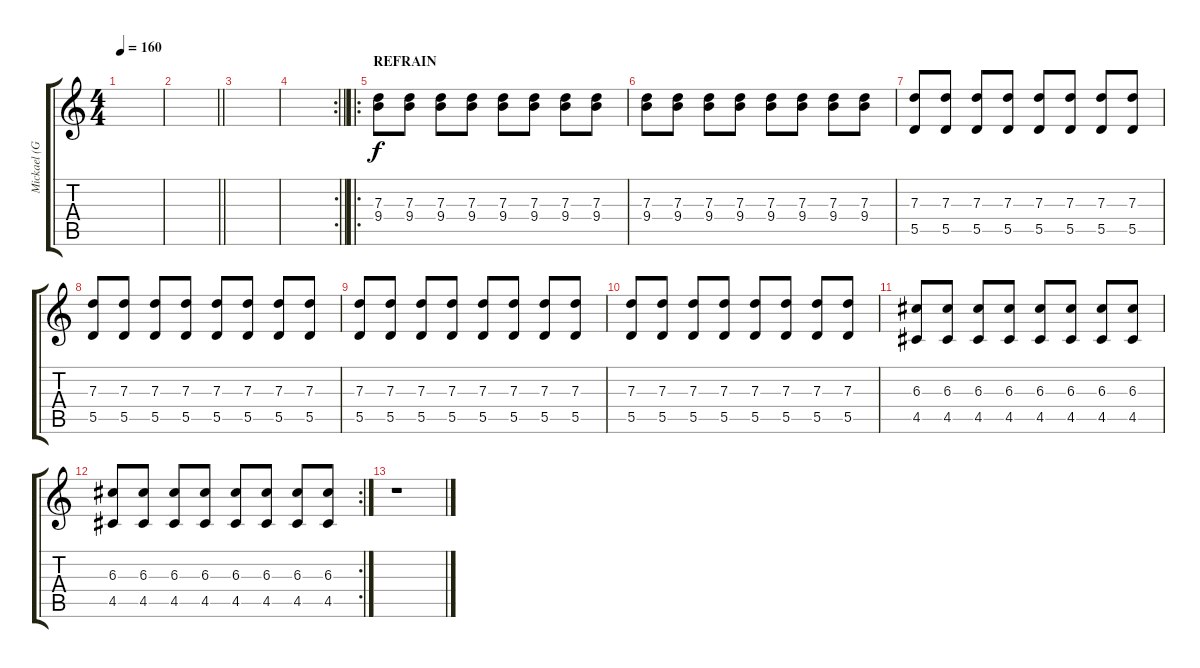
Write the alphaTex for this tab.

\track ("Mickael (Guitare_01)" "Mickael (G") {instrument overdrivenguitar}
\staff {score tabs}
\tuning (E4 B3 G3 D3 A2 E2) {hide}
\ts (4 4)
\tempo 160
\clef g2
\ks c
|
\barLineRight lightlight
|
\section ("" "")
|
\rc 2
\barLineRight lightlight
|
\ro
\section ("" "REFRAIN")
(7.3 9.4).8 (7.3 9.4).8 (7.3 9.4).8 (7.3 9.4).8 (7.3 9.4).8 (7.3 9.4).8 (7.3 9.4).8 (7.3 9.4).8 |
(7.3 9.4).8 (7.3 9.4).8 (7.3 9.4).8 (7.3 9.4).8 (7.3 9.4).8 (7.3 9.4).8 (7.3 9.4).8 (7.3 9.4).8 |
(7.3 5.5).8 (7.3 5.5).8 (7.3 5.5).8 (7.3 5.5).8 (7.3 5.5).8 (7.3 5.5).8 (7.3 5.5).8 (7.3 5.5).8 |
(7.3 5.5).8 (7.3 5.5).8 (7.3 5.5).8 (7.3 5.5).8 (7.3 5.5).8 (7.3 5.5).8 (7.3 5.5).8 (7.3 5.5).8 |
(7.3 5.5).8 (7.3 5.5).8 (7.3 5.5).8 (7.3 5.5).8 (7.3 5.5).8 (7.3 5.5).8 (7.3 5.5).8 (7.3 5.5).8 |
(7.3 5.5).8 (7.3 5.5).8 (7.3 5.5).8 (7.3 5.5).8 (7.3 5.5).8 (7.3 5.5).8 (7.3 5.5).8 (7.3 5.5).8 |
(6.3 4.5).8 (6.3 4.5).8 (6.3 4.5).8 (6.3 4.5).8 (6.3 4.5).8 (6.3 4.5).8 (6.3 4.5).8 (6.3 4.5).8 |
\rc 2
(6.3 4.5).8 (6.3 4.5).8 (6.3 4.5).8 (6.3 4.5).8 (6.3 4.5).8 (6.3 4.5).8 (6.3 4.5).8 (6.3 4.5).8 |
r.1
